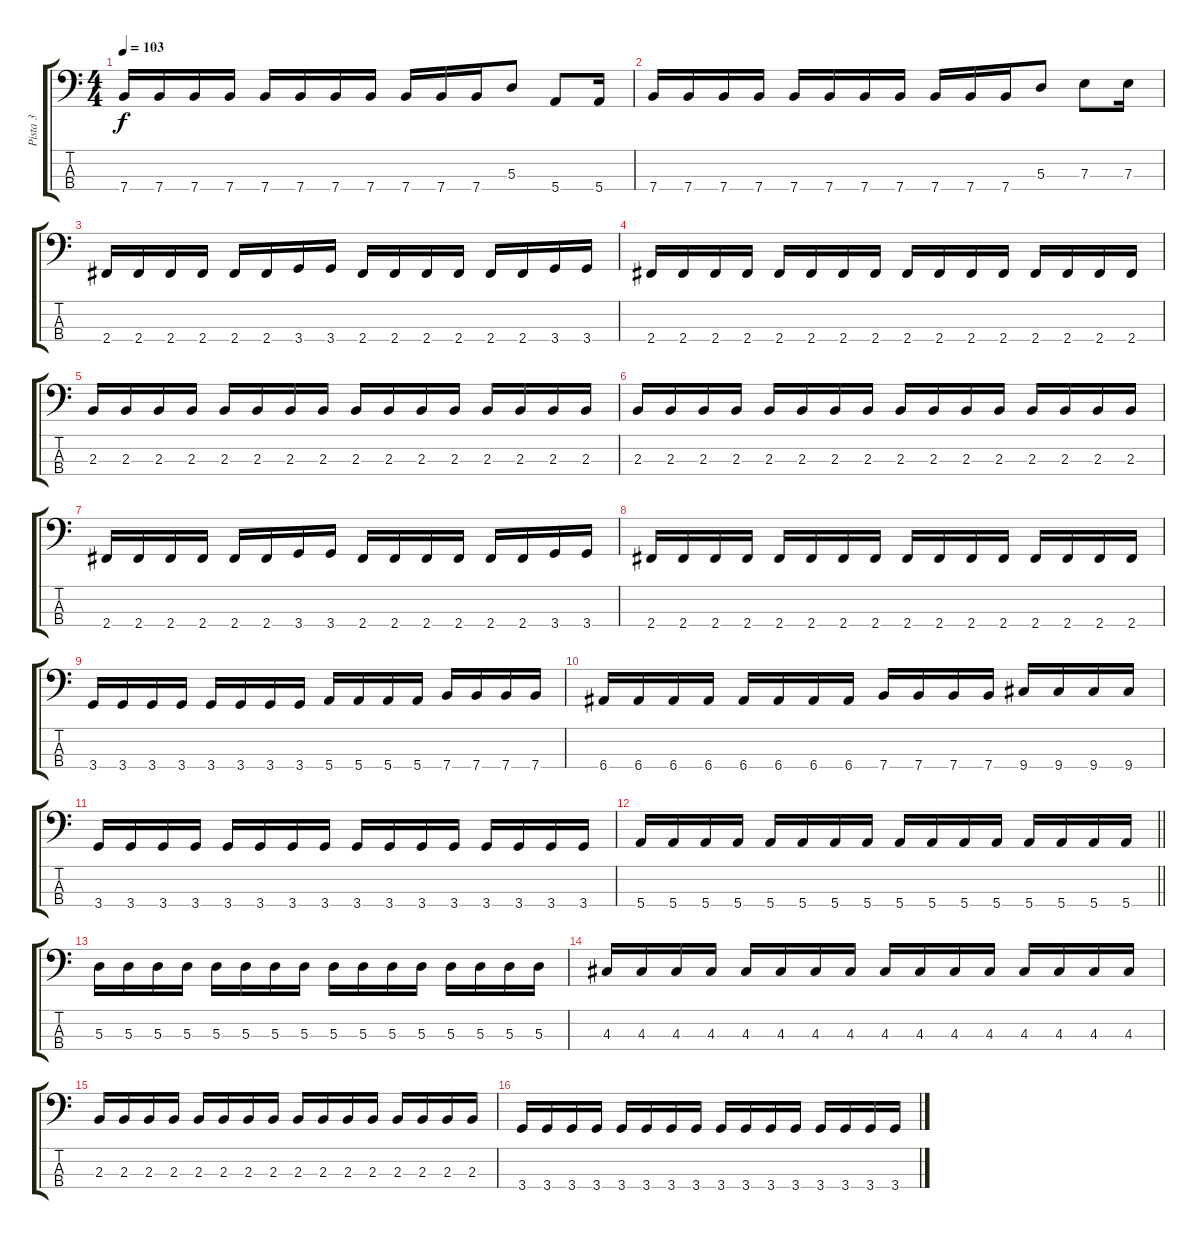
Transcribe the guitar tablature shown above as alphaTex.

\track ("Pista 3" "Pista 3") {instrument electricbasspick}
\staff {score tabs}
\tuning (G2 D2 A1 E1) {hide}
\ts (4 4)
\tempo 103
\clef f4
\ks c
7.4.16{dy f} 7.4.16 7.4.16 7.4.16 7.4.16 7.4.16 7.4.16 7.4.16 7.4.16 7.4.16 7.4.16 5.3.8 5.4.8 5.4.16 |
7.4.16 7.4.16 7.4.16 7.4.16 7.4.16 7.4.16 7.4.16 7.4.16 7.4.16 7.4.16 7.4.16 5.3.8 7.3.8 7.3.16 |
2.4.16 2.4.16 2.4.16 2.4.16 2.4.16 2.4.16 3.4.16 3.4.16 2.4.16 2.4.16 2.4.16 2.4.16 2.4.16 2.4.16 3.4.16 3.4.16 |
2.4.16 2.4.16 2.4.16 2.4.16 2.4.16 2.4.16 2.4.16 2.4.16 2.4.16 2.4.16 2.4.16 2.4.16 2.4.16 2.4.16 2.4.16 2.4.16 |
2.3.16 2.3.16 2.3.16 2.3.16 2.3.16 2.3.16 2.3.16 2.3.16 2.3.16 2.3.16 2.3.16 2.3.16 2.3.16 2.3.16 2.3.16 2.3.16 |
2.3.16 2.3.16 2.3.16 2.3.16 2.3.16 2.3.16 2.3.16 2.3.16 2.3.16 2.3.16 2.3.16 2.3.16 2.3.16 2.3.16 2.3.16 2.3.16 |
2.4.16 2.4.16 2.4.16 2.4.16 2.4.16 2.4.16 3.4.16 3.4.16 2.4.16 2.4.16 2.4.16 2.4.16 2.4.16 2.4.16 3.4.16 3.4.16 |
2.4.16 2.4.16 2.4.16 2.4.16 2.4.16 2.4.16 2.4.16 2.4.16 2.4.16 2.4.16 2.4.16 2.4.16 2.4.16 2.4.16 2.4.16 2.4.16 |
3.4.16 3.4.16 3.4.16 3.4.16 3.4.16 3.4.16 3.4.16 3.4.16 5.4.16 5.4.16 5.4.16 5.4.16 7.4.16 7.4.16 7.4.16 7.4.16 |
6.4.16 6.4.16 6.4.16 6.4.16 6.4.16 6.4.16 6.4.16 6.4.16 7.4.16 7.4.16 7.4.16 7.4.16 9.4.16 9.4.16 9.4.16 9.4.16 |
3.4.16 3.4.16 3.4.16 3.4.16 3.4.16 3.4.16 3.4.16 3.4.16 3.4.16 3.4.16 3.4.16 3.4.16 3.4.16 3.4.16 3.4.16 3.4.16 |
\barLineRight lightlight
5.4.16 5.4.16 5.4.16 5.4.16 5.4.16 5.4.16 5.4.16 5.4.16 5.4.16 5.4.16 5.4.16 5.4.16 5.4.16 5.4.16 5.4.16 5.4.16 |
5.3.16 5.3.16 5.3.16 5.3.16 5.3.16 5.3.16 5.3.16 5.3.16 5.3.16 5.3.16 5.3.16 5.3.16 5.3.16 5.3.16 5.3.16 5.3.16 |
4.3.16 4.3.16 4.3.16 4.3.16 4.3.16 4.3.16 4.3.16 4.3.16 4.3.16 4.3.16 4.3.16 4.3.16 4.3.16 4.3.16 4.3.16 4.3.16 |
2.3.16 2.3.16 2.3.16 2.3.16 2.3.16 2.3.16 2.3.16 2.3.16 2.3.16 2.3.16 2.3.16 2.3.16 2.3.16 2.3.16 2.3.16 2.3.16 |
3.4.16 3.4.16 3.4.16 3.4.16 3.4.16 3.4.16 3.4.16 3.4.16 3.4.16 3.4.16 3.4.16 3.4.16 3.4.16 3.4.16 3.4.16 3.4.16
